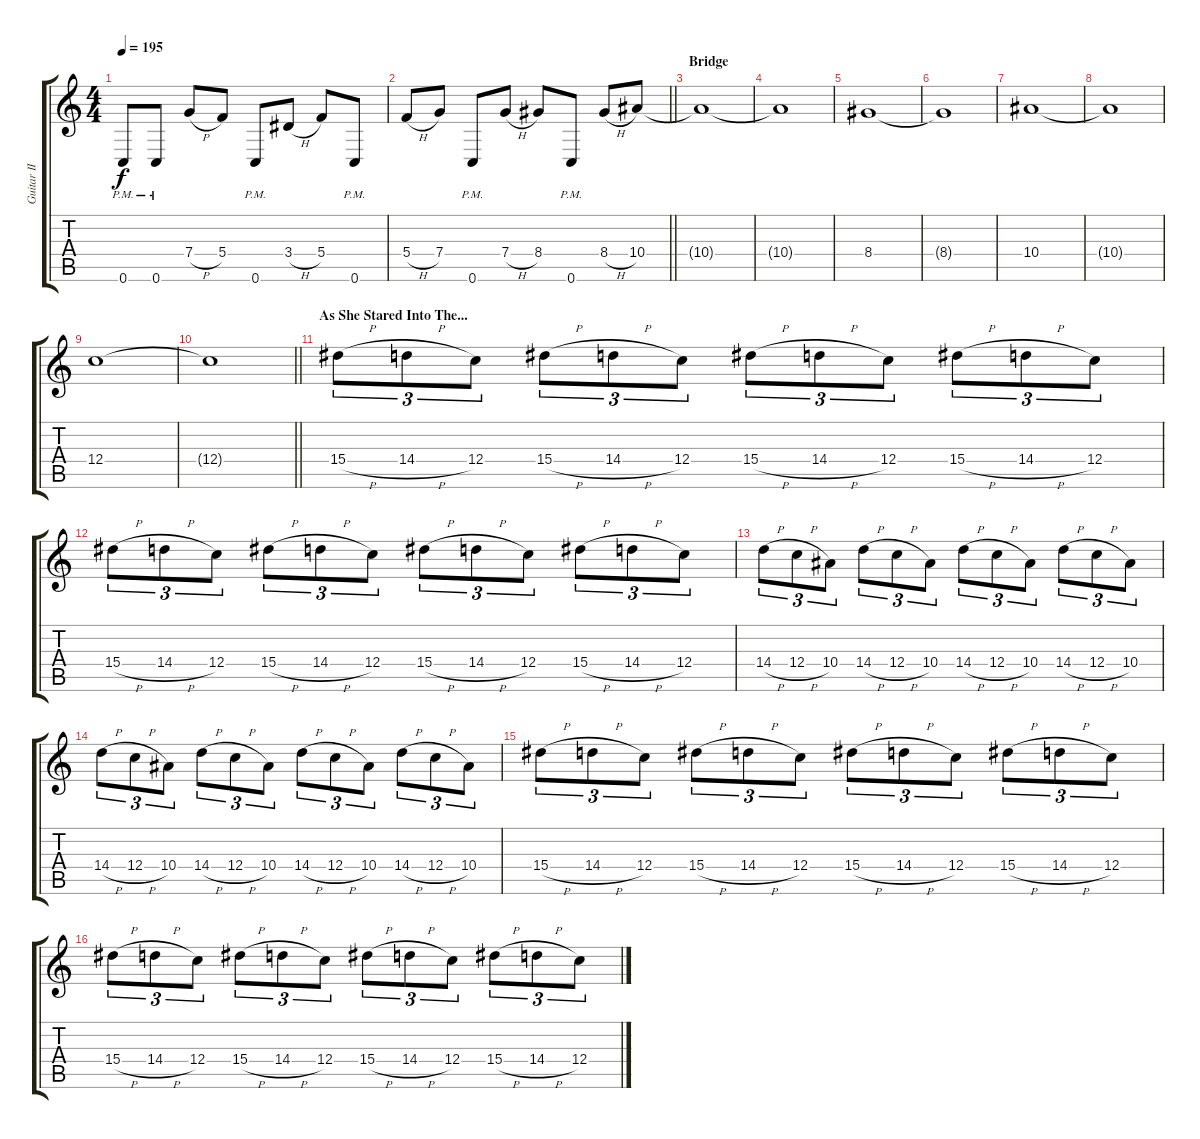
\track ("Guitar II" "Guitar II") {instrument distortionguitar}
\staff {score tabs}
\tuning (D4 A3 F3 C3 G2 C2) {hide}
\ts (4 4)
\tempo 195
\clef g2
\ks c
0.6{pm}.8{dy f} 0.6{pm}.8 7.4{h}.8 5.4.8 0.6{pm}.8 3.4{h}.8 5.4.8 0.6{pm}.8 |
\barLineRight lightlight
5.4{h}.8 7.4.8 0.6{pm}.8 7.4{h}.8 8.4.8 0.6{pm}.8 8.4{h}.8 10.4.8 |
\section ("" "Bridge")
10.4{t}.1 |
10.4{t}.1 |
8.4.1 |
8.4{t}.1 |
10.4.1 |
10.4{t}.1 |
12.4.1 |
\barLineRight lightlight
12.4{t}.1 |
\section ("" "As She Stared Into The...")
15.4{h}.8{tu (3 2)} 14.4{h}.8{tu (3 2)} 12.4.8{tu (3 2)} 15.4{h}.8{tu (3 2)} 14.4{h}.8{tu (3 2)} 12.4.8{tu (3 2)} 15.4{h}.8{tu (3 2)} 14.4{h}.8{tu (3 2)} 12.4.8{tu (3 2)} 15.4{h}.8{tu (3 2)} 14.4{h}.8{tu (3 2)} 12.4.8{tu (3 2)} |
15.4{h}.8{tu (3 2)} 14.4{h}.8{tu (3 2)} 12.4.8{tu (3 2)} 15.4{h}.8{tu (3 2)} 14.4{h}.8{tu (3 2)} 12.4.8{tu (3 2)} 15.4{h}.8{tu (3 2)} 14.4{h}.8{tu (3 2)} 12.4.8{tu (3 2)} 15.4{h}.8{tu (3 2)} 14.4{h}.8{tu (3 2)} 12.4.8{tu (3 2)} |
14.4{h}.8{tu (3 2)} 12.4{h}.8{tu (3 2)} 10.4.8{tu (3 2)} 14.4{h}.8{tu (3 2)} 12.4{h}.8{tu (3 2)} 10.4.8{tu (3 2)} 14.4{h}.8{tu (3 2)} 12.4{h}.8{tu (3 2)} 10.4.8{tu (3 2)} 14.4{h}.8{tu (3 2)} 12.4{h}.8{tu (3 2)} 10.4.8{tu (3 2)} |
14.4{h}.8{tu (3 2)} 12.4{h}.8{tu (3 2)} 10.4.8{tu (3 2)} 14.4{h}.8{tu (3 2)} 12.4{h}.8{tu (3 2)} 10.4.8{tu (3 2)} 14.4{h}.8{tu (3 2)} 12.4{h}.8{tu (3 2)} 10.4.8{tu (3 2)} 14.4{h}.8{tu (3 2)} 12.4{h}.8{tu (3 2)} 10.4.8{tu (3 2)} |
15.4{h}.8{tu (3 2)} 14.4{h}.8{tu (3 2)} 12.4.8{tu (3 2)} 15.4{h}.8{tu (3 2)} 14.4{h}.8{tu (3 2)} 12.4.8{tu (3 2)} 15.4{h}.8{tu (3 2)} 14.4{h}.8{tu (3 2)} 12.4.8{tu (3 2)} 15.4{h}.8{tu (3 2)} 14.4{h}.8{tu (3 2)} 12.4.8{tu (3 2)} |
15.4{h}.8{tu (3 2)} 14.4{h}.8{tu (3 2)} 12.4.8{tu (3 2)} 15.4{h}.8{tu (3 2)} 14.4{h}.8{tu (3 2)} 12.4.8{tu (3 2)} 15.4{h}.8{tu (3 2)} 14.4{h}.8{tu (3 2)} 12.4.8{tu (3 2)} 15.4{h}.8{tu (3 2)} 14.4{h}.8{tu (3 2)} 12.4.8{tu (3 2)}
